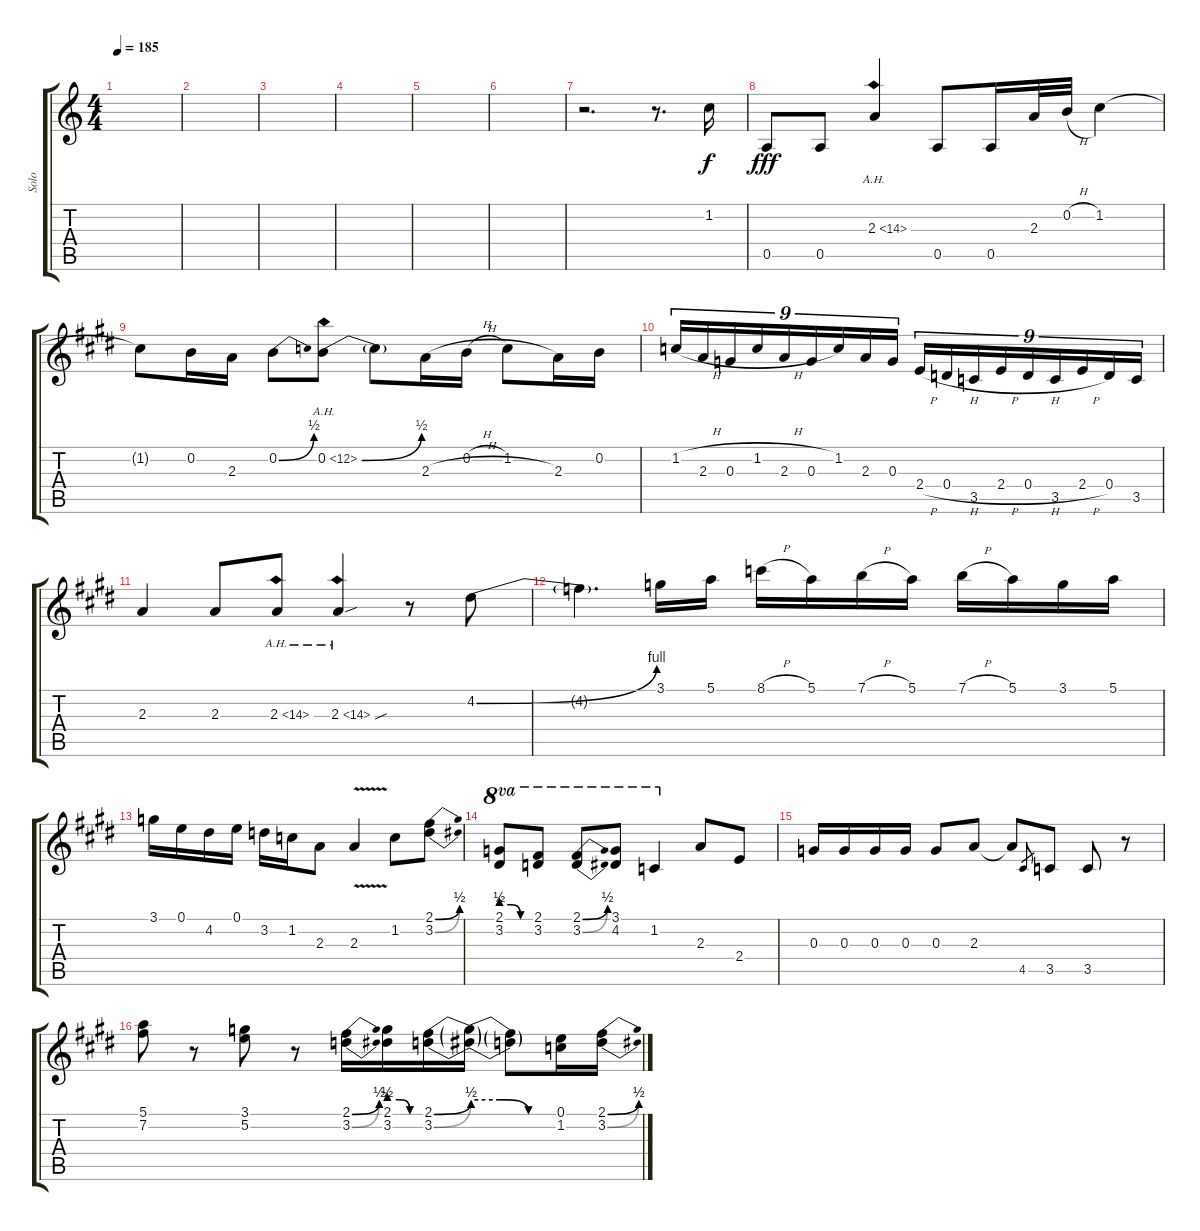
\track ("Solo" "Solo") {instrument distortionguitar}
\staff {score tabs}
\tuning (E4 B3 G3 D3 A2 E2) {hide}
\ts (4 4)
\tempo 185
\clef g2
\ks c
|
|
|
|
|
|
r.2{d} r.8{d} 1.2.16 |
0.5.8{dy fff} 0.5.8 2.3{ah 12}.4 0.5.8 0.5.16 2.3.32 0.2{h}.32 1.2.4 |
\ks c#minor
1.2{t}.8 0.2.16 2.3.16 0.2{be (bend 0 0 60 2)}.8 0.2{be (bend 0 0 60 2) ah 12}.8 0.2{t}.8 2.3{h}.16 0.2{h}.16 1.2.8 2.3.16 0.2.16 |
\ks e
1.2{h}.16{tu (9 8)} 2.3.16{tu (9 8)} 0.3.16{tu (9 8)} 1.2{h}.16{tu (9 8)} 2.3.16{tu (9 8)} 0.3.16{tu (9 8)} 1.2.16{tu (9 8)} 2.3.16{tu (9 8)} 0.3.16{tu (9 8)} 2.4{h}.16{tu (9 8)} 0.4{h}.16{tu (9 8)} 3.5.16{tu (9 8)} 2.4{h}.16{tu (9 8)} 0.4{h}.16{tu (9 8)} 3.5.16{tu (9 8)} 2.4{h}.16{tu (9 8)} 0.4.16{tu (9 8)} 3.5.16{tu (9 8)} |
\ks c#minor
2.3.4 2.3.8 2.3{ah 12}.8 2.3{ah 12 sou}.4 r.8 4.2{be (bend 0 0 60 4)}.8 |
\ks e
4.2{t}.4{d} 3.1.16 5.1.16 8.1{h}.16 5.1.16 7.1{h}.16 5.1.16 7.1{h}.16 5.1.16 3.1.16 5.1.16 |
\ks c#minor
3.1.16 0.1.16 4.2.16 0.1.16 3.2.16 1.2.16 2.3.8 2.3{v}.4 1.2.8 (2.1{be (bend 0 0 60 2)} 3.2{be (bend 0 0 60 2)}).8 |
\ks e
(2.1{be (custom 0 2 20 2 40 0 60 0)} 3.2{be (custom 0 2 20 2 40 0 60 0)}).8{ot 8va} (2.1 3.2).8{ot 8va} (2.1{be (bend 0 0 60 2)} 3.2{be (bend 0 0 60 2)}).8{ot 8va} (3.1 4.2).8{ot 8va} 1.2.4{ot 8va} 2.3.8 2.4.8 |
\ks c#minor
0.3.16 0.3.16 0.3.16 0.3.16 0.3.8 2.3.8 2.3{t}.8 4.5.8{gr} 3.5.8 3.5.8 r.8 |
(5.1 7.2).8 r.8 (3.1 5.2).8 r.8 (2.1{be (bend 0 0 60 2)} 3.2{be (bend 0 0 60 2)}).16 (2.1{be (custom 0 2 20 2 40 0 60 0)} 3.2{be (custom 0 2 20 2 40 0 60 0)}).16 (2.1{be (bend 0 0 60 2)} 3.2{be (bend 0 0 60 2)}).16 (2.1{be (custom 0 2 20 2 40 0 60 0) t} 3.2{be (custom 0 2 20 2 40 0 60 0) t}).16 (2.1{t} 3.2{t}).8 (0.1 1.2).16 (2.1{be (bend 0 0 60 2)} 3.2{be (bend 0 0 60 2)}).16
